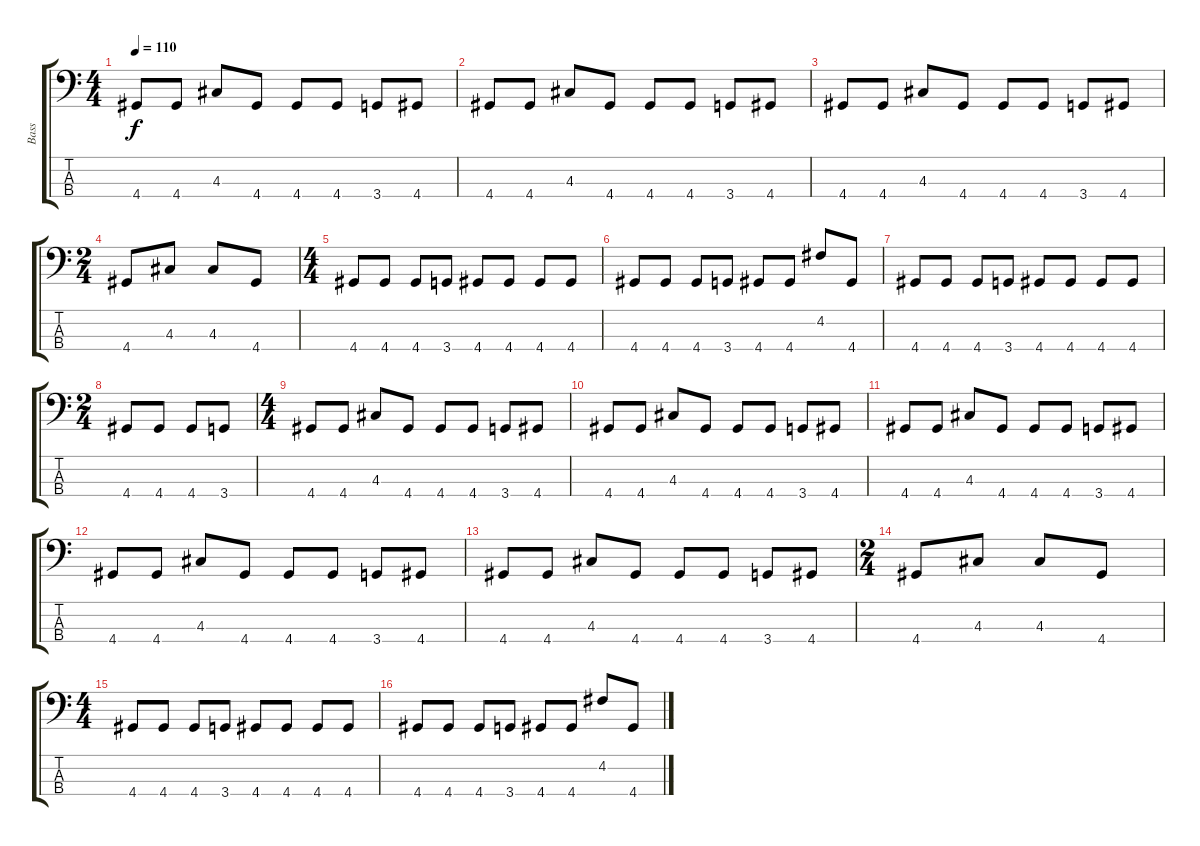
\track ("Bass" "Bass") {instrument electricbasspick}
\staff {score tabs}
\tuning (G2 D2 A1 E1) {hide}
\ts (4 4)
\tempo 110
\clef f4
\ks c
4.4.8{dy f} 4.4.8 4.3.8 4.4.8 4.4.8 4.4.8 3.4.8 4.4.8 |
4.4.8 4.4.8 4.3.8 4.4.8 4.4.8 4.4.8 3.4.8 4.4.8 |
4.4.8 4.4.8 4.3.8 4.4.8 4.4.8 4.4.8 3.4.8 4.4.8 |
\ts (2 4)
4.4.8 4.3.8 4.3.8 4.4.8 |
\ts (4 4)
4.4.8 4.4.8 4.4.8 3.4.8 4.4.8 4.4.8 4.4.8 4.4.8 |
4.4.8 4.4.8 4.4.8 3.4.8 4.4.8 4.4.8 4.2.8 4.4.8 |
4.4.8 4.4.8 4.4.8 3.4.8 4.4.8 4.4.8 4.4.8 4.4.8 |
\ts (2 4)
4.4.8 4.4.8 4.4.8 3.4.8 |
\ts (4 4)
4.4.8 4.4.8 4.3.8 4.4.8 4.4.8 4.4.8 3.4.8 4.4.8 |
4.4.8 4.4.8 4.3.8 4.4.8 4.4.8 4.4.8 3.4.8 4.4.8 |
4.4.8 4.4.8 4.3.8 4.4.8 4.4.8 4.4.8 3.4.8 4.4.8 |
4.4.8 4.4.8 4.3.8 4.4.8 4.4.8 4.4.8 3.4.8 4.4.8 |
4.4.8 4.4.8 4.3.8 4.4.8 4.4.8 4.4.8 3.4.8 4.4.8 |
\ts (2 4)
4.4.8 4.3.8 4.3.8 4.4.8 |
\ts (4 4)
4.4.8 4.4.8 4.4.8 3.4.8 4.4.8 4.4.8 4.4.8 4.4.8 |
4.4.8 4.4.8 4.4.8 3.4.8 4.4.8 4.4.8 4.2.8 4.4.8
